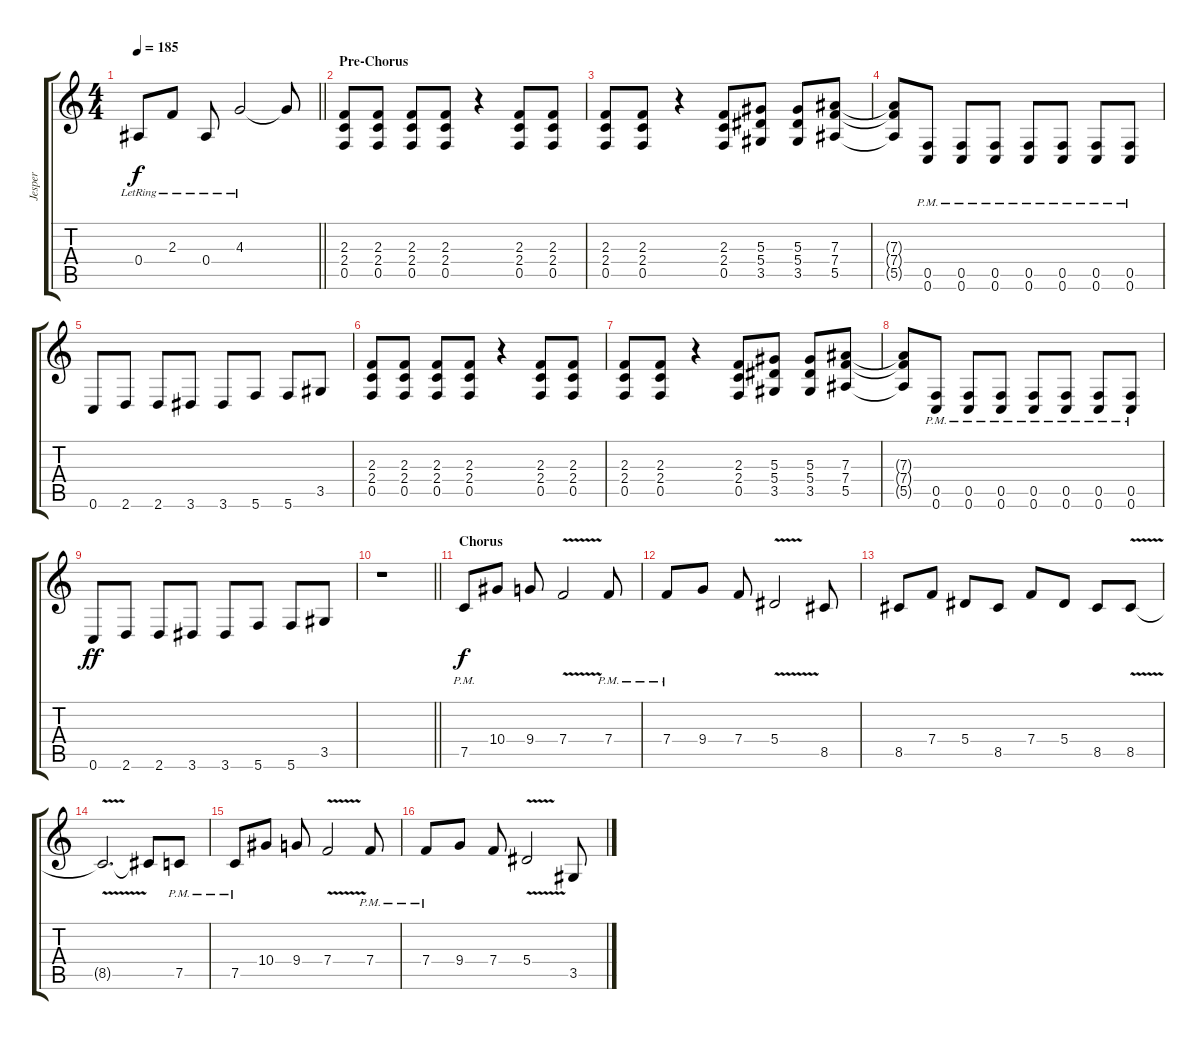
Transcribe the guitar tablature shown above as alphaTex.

\track ("Jesper" "Jesper") {instrument distortionguitar}
\staff {score tabs}
\tuning (C4 G3 Eb3 Bb2 F2 C2) {hide}
\ts (4 4)
\tempo 185
\clef g2
\barLineRight lightlight
\ks c
0.4{lr}.8{dy f} 2.3{lr}.8 0.4{lr}.8 4.3{lr}.2 4.3{t}.8 |
\section ("" "Pre-Chorus")
(2.3 2.4 0.5).8{balance 11 instrument distortionguitar} (2.3 2.4 0.5).8 (2.3 2.4 0.5).8 (2.3 2.4 0.5).8 r.4 (2.3 2.4 0.5).8 (2.3 2.4 0.5).8 |
(2.3 2.4 0.5).8 (2.3 2.4 0.5).8 r.4 (2.3 2.4 0.5).8 (5.3 5.4 3.5).8 (5.3 5.4 3.5).8 (7.3 7.4 5.5).8 |
(7.3{t} 7.4{t} 5.5{t}).8 (0.5{pm} 0.6{pm}).8 (0.5{pm} 0.6{pm}).8 (0.5{pm} 0.6{pm}).8 (0.5{pm} 0.6{pm}).8 (0.5{pm} 0.6{pm}).8 (0.5{pm} 0.6{pm}).8 (0.5{pm} 0.6{pm}).8 |
0.6.8 2.6.8 2.6.8 3.6.8 3.6.8 5.6.8 5.6.8 3.5.8 |
(2.3 2.4 0.5).8 (2.3 2.4 0.5).8 (2.3 2.4 0.5).8 (2.3 2.4 0.5).8 r.4 (2.3 2.4 0.5).8 (2.3 2.4 0.5).8 |
(2.3 2.4 0.5).8 (2.3 2.4 0.5).8 r.4 (2.3 2.4 0.5).8 (5.3 5.4 3.5).8 (5.3 5.4 3.5).8 (7.3 7.4 5.5).8 |
(7.3{t} 7.4{t} 5.5{t}).8 (0.5{pm} 0.6{pm}).8 (0.5{pm} 0.6{pm}).8 (0.5{pm} 0.6{pm}).8 (0.5{pm} 0.6{pm}).8 (0.5{pm} 0.6{pm}).8 (0.5{pm} 0.6{pm}).8 (0.5{pm} 0.6{pm}).8 |
0.6.8{dy ff} 2.6.8 2.6.8 3.6.8 3.6.8 5.6.8 5.6.8 3.5.8 |
\barLineRight lightlight
r.1 |
\section ("" "Chorus")
7.5{pm}.8{dy f} 10.4.8 9.4.8 7.4{v}.2 7.4{pm}.8 |
7.4{pm}.8 9.4.8 7.4.8 5.4{v}.2 8.5.8 |
8.5.8 7.4.8 5.4.8 8.5.8 7.4.8 5.4.8 8.5.8 8.5{v}.8 |
8.5{t}.2{d} 8.5{t}.8 7.5{pm}.8 |
7.5{pm}.8 10.4.8 9.4.8 7.4{v}.2 7.4{pm}.8 |
7.4{pm}.8 9.4.8 7.4.8 5.4{v}.2 3.5.8
